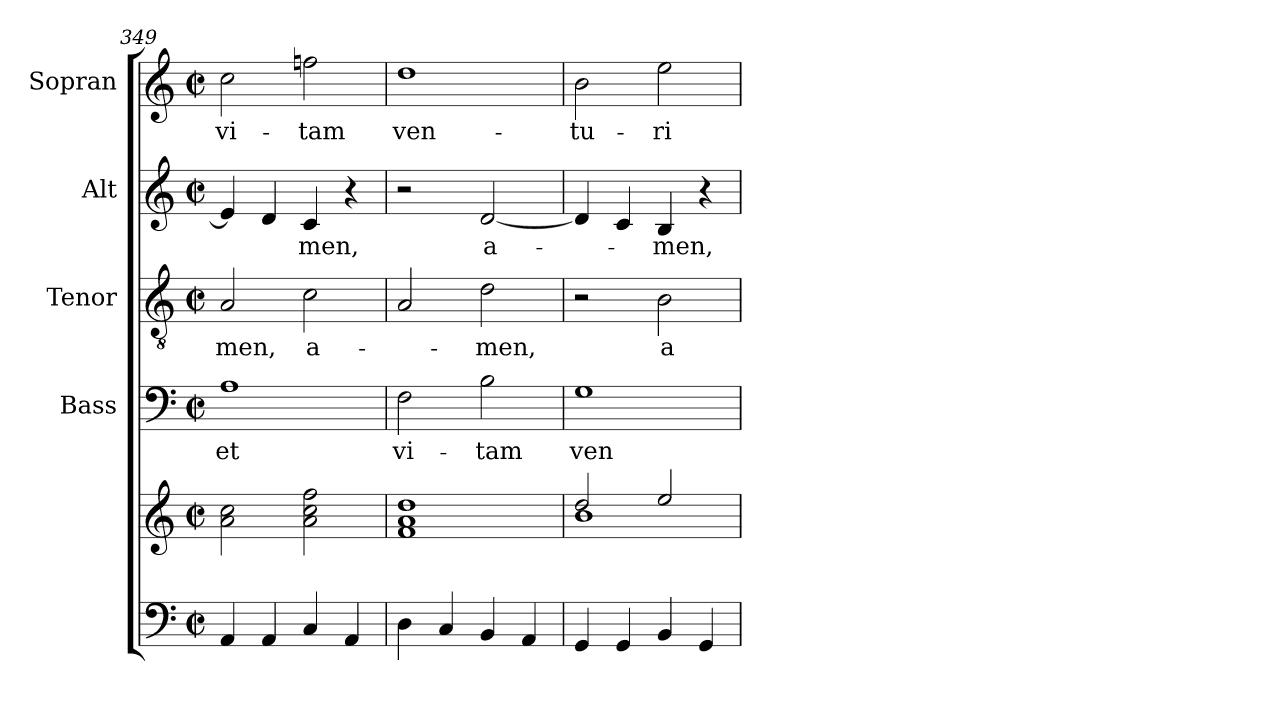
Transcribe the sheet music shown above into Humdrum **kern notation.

**kern	**kern	**kern	**text	**kern	**text	**kern	**text	**kern	**text
*part5	*part5	*part4	*part4	*part3	*part3	*part2	*part2	*part1	*part1
*staff6	*staff5	*staff4	*staff4	*staff3	*staff3	*staff2	*staff2	*staff1	*staff1
*	*	*I"Bass	*	*I"Tenor	*	*I"Alt	*	*I"Sopran	*
*	*	*I'B.	*	*I'T.	*	*I'A.	*	*I'S.	*
*clefF4	*clefG2	*clefF4	*	*clefGv2	*	*clefG2	*	*clefG2	*
*k[]	*k[]	*k[]	*	*k[]	*	*k[]	*	*k[]	*
*C:	*C:	*C:	*	*C:	*	*C:	*	*C:	*
*M2/2	*M2/2	*M2/2	*	*M2/2	*	*M2/2	*	*M2/2	*
*met(c|)	*met(c|)	*met(c|)	*	*met(c|)	*	*met(c|)	*	*met(c|)	*
=349	=349	=349	=349	=349	=349	=349	=349	=349	=349
!	!	!	!LO:LY:b	!	!LO:LY:b	!	!	!	!LO:LY:b
4AA/	2a\ 2cc\	1A	et	2A/	-men,	4e/]	.	2cc\	vi-
4AA/	.	.	.	.	.	4d/	.	.	.
!	!	!	!	!	!LO:LY:b	!	!LO:LY:b	!	!LO:LY:b
4C/	2a\ 2cc\ 2ff\	.	.	2c\	a-	4c/	-men,	2ffn\	-tam
4AA/	.	.	.	.	.	4r	.	.	.
=350	=350	=350	=350	=350	=350	=350	=350	=350	=350
!	!	!	!LO:LY:b	!	!	!	!	!	!LO:LY:b
4D\	1f 1a 1dd	2F\	vi-	2A/	.	2r	.	1dd	ven-
4C/	.	.	.	.	.	.	.	.	.
!	!	!	!LO:LY:b	!	!LO:LY:b	!	!LO:LY:b	!	!
4BB/	.	2B\	-tam	2d\	-men,	[2d/	a-	.	.
4AA/	.	.	.	.	.	.	.	.	.
=351	=351	=351	=351	=351	=351	=351	=351	=351	=351
*	*^	*	*	*	*	*	*	*	*
!	!	!	!	!LO:LY:b	!	!	!	!	!	!LO:LY:b
4GG/	2dd/	1b	1G	ven-	2r	.	4d/]	.	2b\	-tu-
4GG/	.	.	.	.	.	.	4c/	.	.	.
!	!	!	!	!	!	!LO:LY:b	!	!LO:LY:b	!	!LO:LY:b
4BB/	2ee/	.	.	.	2B\	a-	4B/	-men,	2ee\	-ri
4GG/	.	.	.	.	.	.	4r	.	.	.
*	*v	*v	*	*	*	*	*	*	*	*
=	=	=	=	=	=	=	=	=	=
*-	*-	*-	*-	*-	*-	*-	*-	*-	*-
